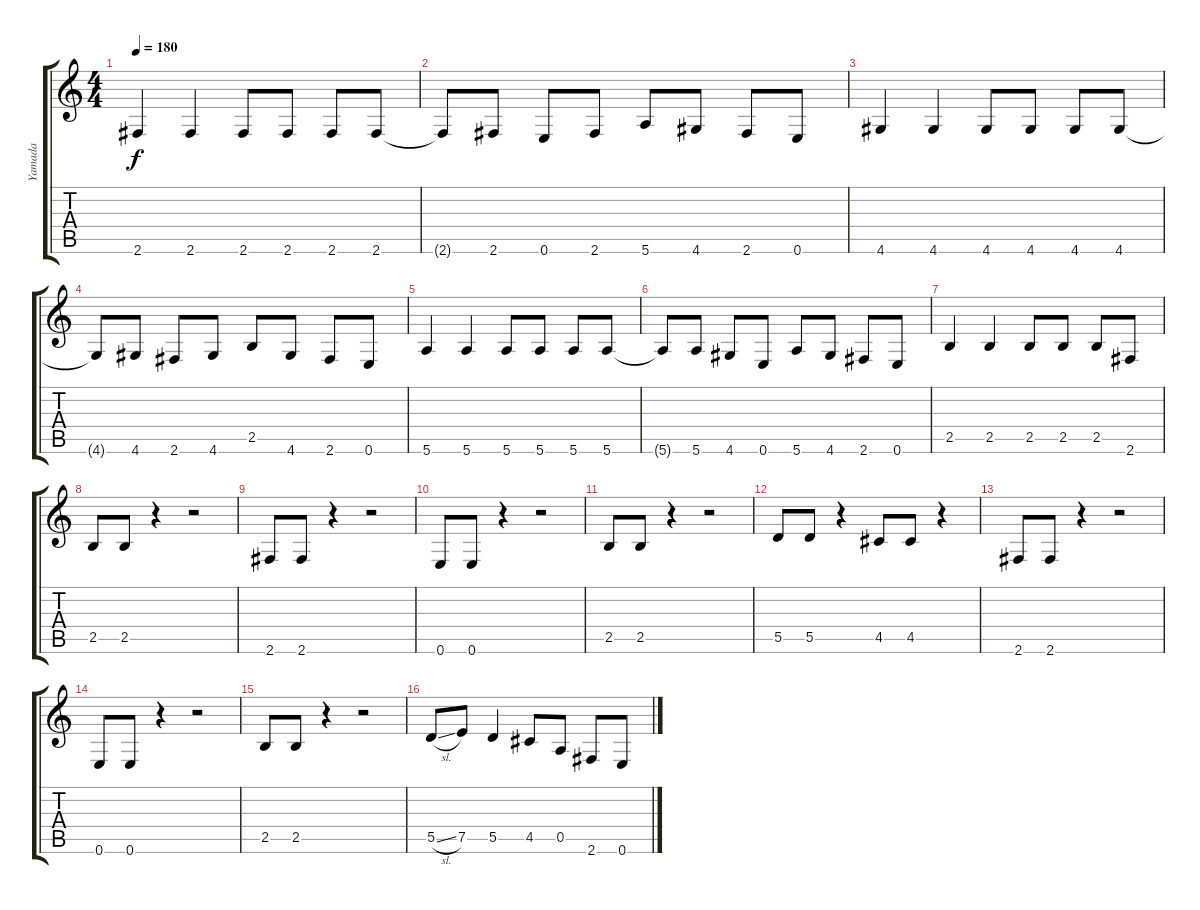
\track ("Yamada" "Yamada") {instrument electricbassfinger}
\staff {score tabs}
\tuning (E4 B3 G3 D3 A2 E2) {hide}
\ts (4 4)
\tempo 180
\clef g2
\ks c
2.6.4{dy f} 2.6.4 2.6.8 2.6.8 2.6.8 2.6.8 |
2.6{t}.8 2.6.8 0.6.8 2.6.8 5.6.8 4.6.8 2.6.8 0.6.8 |
4.6.4 4.6.4 4.6.8 4.6.8 4.6.8 4.6.8 |
4.6{t}.8 4.6.8 2.6.8 4.6.8 2.5.8 4.6.8 2.6.8 0.6.8 |
5.6.4 5.6.4 5.6.8 5.6.8 5.6.8 5.6.8 |
5.6{t}.8 5.6.8 4.6.8 0.6.8 5.6.8 4.6.8 2.6.8 0.6.8 |
2.5.4 2.5.4 2.5.8 2.5.8 2.5.8 2.6.8 |
2.5.8 2.5.8 r.4 r.2 |
2.6.8 2.6.8 r.4 r.2 |
0.6.8 0.6.8 r.4 r.2 |
2.5.8 2.5.8 r.4 r.2 |
5.5.8 5.5.8 r.4 4.5.8 4.5.8 r.4 |
2.6.8 2.6.8 r.4 r.2 |
0.6.8 0.6.8 r.4 r.2 |
2.5.8 2.5.8 r.4 r.2 |
5.5{sl}.8 7.5.8 5.5.4 4.5.8 0.5.8 2.6.8 0.6.8
